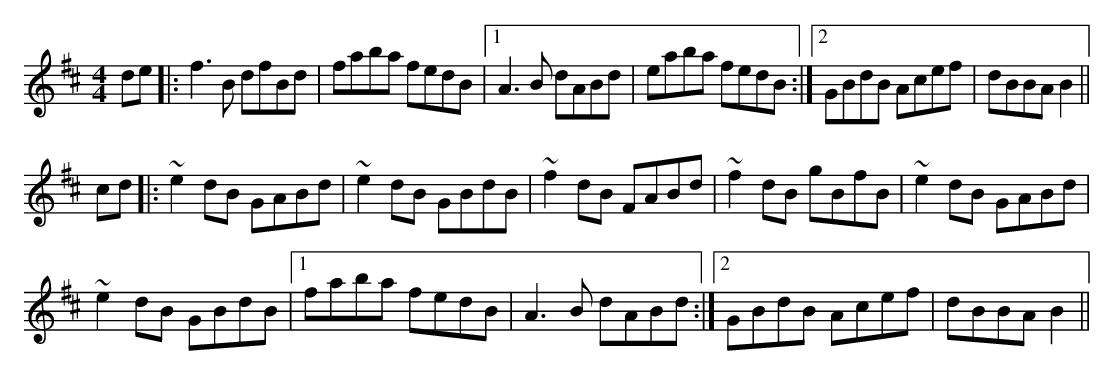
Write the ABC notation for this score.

X:1
M:4/4
K:Bmin
de|:f3B dfBd|faba fedB|1 A3B dABd|eaba fedB:|2 GBdB Acef|dBBA B2||
cd|:~e2dB GABd|~e2dB GBdB|~f2dB FABd|~f2dB gBfB|~e2dB GABd|
~e2dB GBdB|1 faba fedB|A3B dABd:|2 GBdB Acef|dBBA B2||
